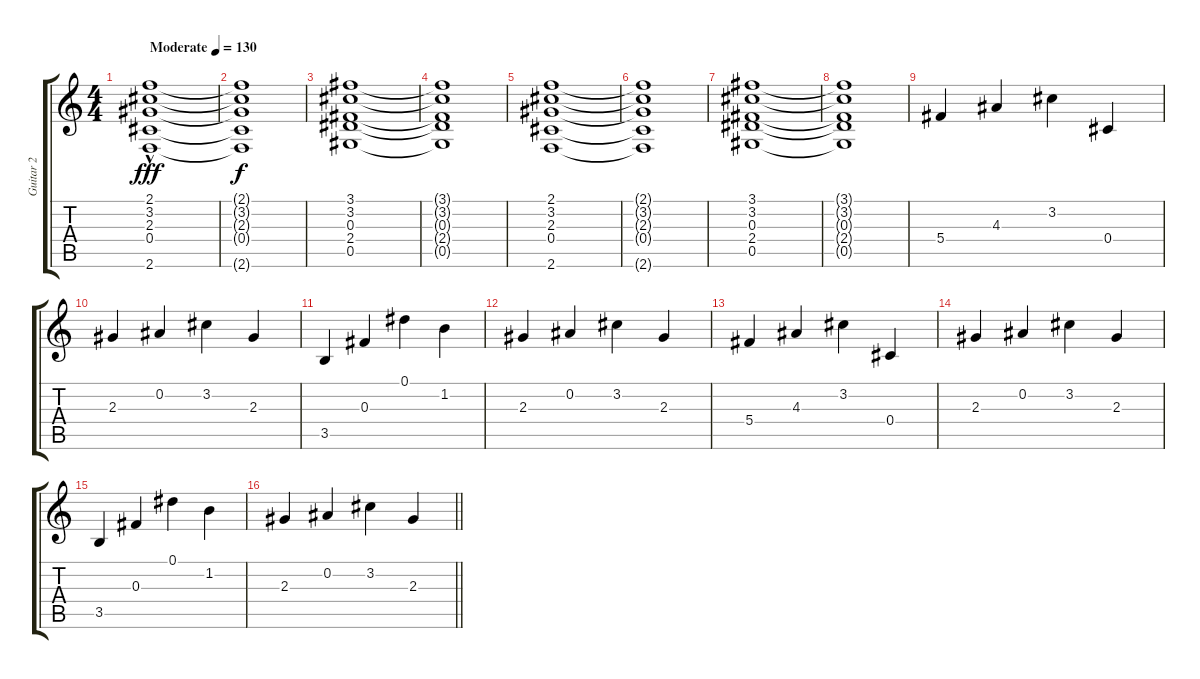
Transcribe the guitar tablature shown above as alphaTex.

\track ("Guitar 2" "Guitar 2") {instrument electricguitarclean}
\staff {score tabs}
\tuning (Eb4 Bb3 Gb3 Db3 Ab2 Eb2) {hide}
\ts (4 4)
\tempo (130 "Moderate")
\clef g2
\ks c
(2.1{hac} 3.2{hac} 2.3{hac} 0.4{hac} 2.6).1{dy fff instrument electricguitarclean} |
(2.1{t} 3.2{t} 2.3{t} 0.4{t} 2.6{t}).1{dy f} |
(3.1 3.2 0.3 2.4 0.5).1 |
(3.1{t} 3.2{t} 0.3{t} 2.4{t} 0.5{t}).1 |
(2.1 3.2 2.3 0.4 2.6).1 |
(2.1{t} 3.2{t} 2.3{t} 0.4{t} 2.6{t}).1 |
(3.1 3.2 0.3 2.4 0.5).1 |
(3.1{t} 3.2{t} 0.3{t} 2.4{t} 0.5{t}).1 |
5.4.4 4.3.4 3.2.4 0.4.4 |
2.3.4 0.2.4 3.2.4 2.3.4 |
3.5.4 0.3.4 0.1.4 1.2.4 |
2.3.4 0.2.4 3.2.4 2.3.4 |
5.4.4 4.3.4 3.2.4 0.4.4 |
2.3.4 0.2.4 3.2.4 2.3.4 |
3.5.4 0.3.4 0.1.4 1.2.4 |
\barLineRight lightlight
2.3.4 0.2.4 3.2.4 2.3.4
